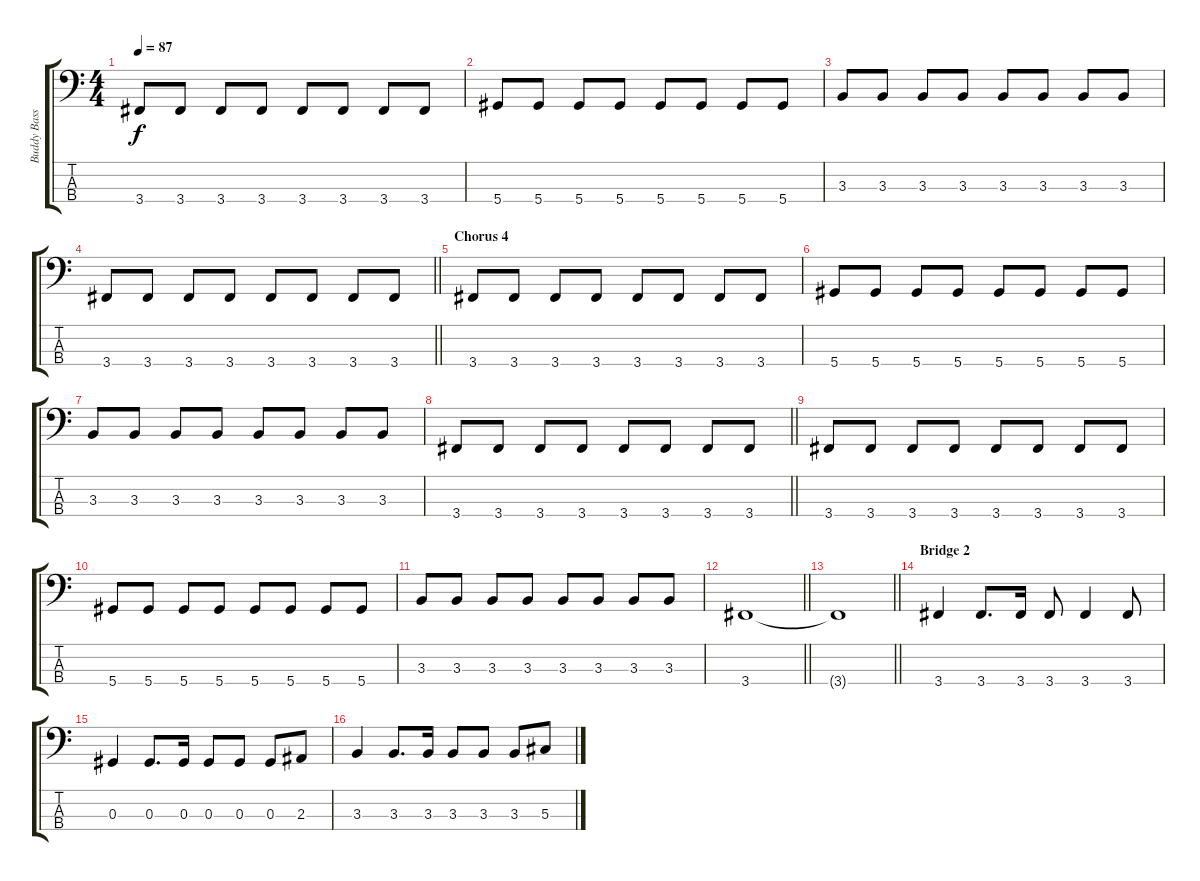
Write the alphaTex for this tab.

\track ("Buddy Bass" "Buddy Bass") {instrument electricbassfinger}
\staff {score tabs}
\tuning (Gb2 Db2 Ab1 Eb1) {hide}
\ts (4 4)
\tempo 87
\clef f4
\ks c
3.4.8{dy f} 3.4.8 3.4.8 3.4.8 3.4.8 3.4.8 3.4.8 3.4.8 |
5.4.8 5.4.8 5.4.8 5.4.8 5.4.8 5.4.8 5.4.8 5.4.8 |
3.3.8 3.3.8 3.3.8 3.3.8 3.3.8 3.3.8 3.3.8 3.3.8 |
\barLineRight lightlight
3.4.8 3.4.8 3.4.8 3.4.8 3.4.8 3.4.8 3.4.8 3.4.8 |
\section ("" "Chorus 4")
3.4.8 3.4.8 3.4.8 3.4.8 3.4.8 3.4.8 3.4.8 3.4.8 |
5.4.8 5.4.8 5.4.8 5.4.8 5.4.8 5.4.8 5.4.8 5.4.8 |
3.3.8 3.3.8 3.3.8 3.3.8 3.3.8 3.3.8 3.3.8 3.3.8 |
\barLineRight lightlight
3.4.8 3.4.8 3.4.8 3.4.8 3.4.8 3.4.8 3.4.8 3.4.8 |
3.4.8 3.4.8 3.4.8 3.4.8 3.4.8 3.4.8 3.4.8 3.4.8 |
5.4.8 5.4.8 5.4.8 5.4.8 5.4.8 5.4.8 5.4.8 5.4.8 |
3.3.8 3.3.8 3.3.8 3.3.8 3.3.8 3.3.8 3.3.8 3.3.8 |
\barLineRight lightlight
3.4.1 |
\barLineRight lightlight
3.4{t}.1 |
\section ("" "Bridge 2")
3.4.4 3.4.8{d} 3.4.16 3.4.8 3.4.4 3.4.8 |
0.3.4 0.3.8{d} 0.3.16 0.3.8 0.3.8 0.3.8 2.3.8 |
3.3.4 3.3.8{d} 3.3.16 3.3.8 3.3.8 3.3.8 5.3.8
